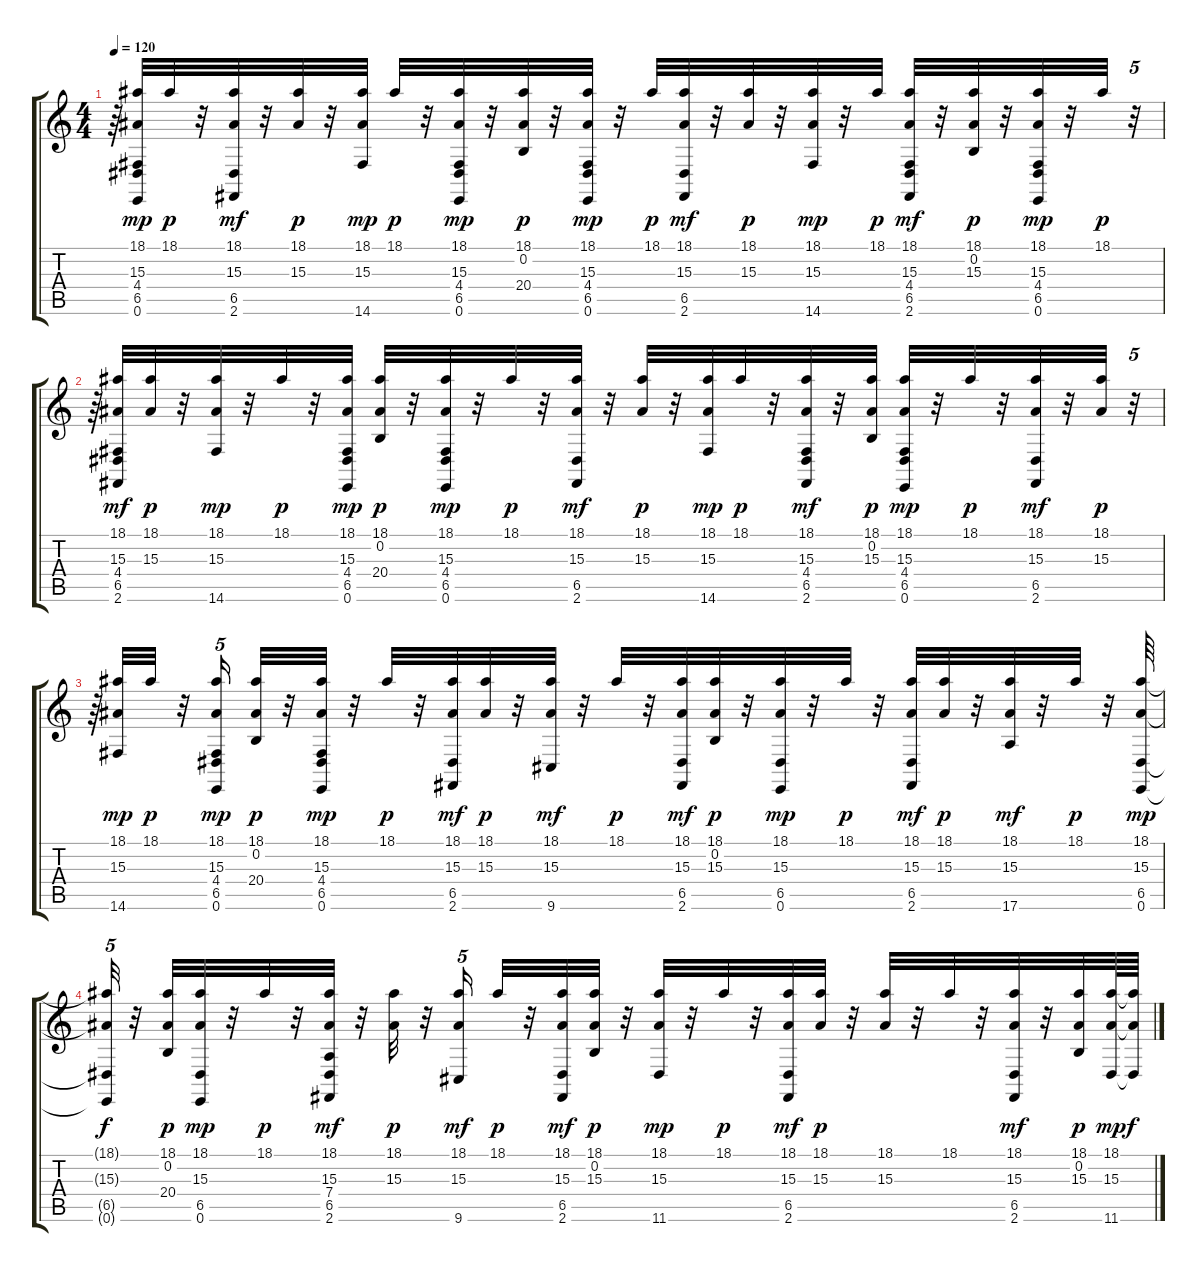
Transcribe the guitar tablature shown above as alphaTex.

\track "" {instrument drawbarorgan}
\staff {score tabs}
\tuning (E4 B3 G3 D3 A2 E2) {hide}
\ts (4 4)
\tempo 120
\clef g2
\ks c
r.64{dy p} (18.1 15.3 4.4 6.5 0.6).32{dy mp} 18.1.32{dy p} r.32 (18.1 15.3 6.5 2.6).32{dy mf} r.32 (18.1 15.3).32{dy p} r.32 (18.1 15.3 14.6).32{dy mp} 18.1.32{dy p} r.32 (18.1 15.3 4.4 6.5 0.6).32{dy mp} r.32 (18.1 0.2 20.4).32{dy p} r.32 (18.1 15.3 4.4 6.5 0.6).32{dy mp} r.32 18.1.32{dy p} (18.1 15.3 6.5 2.6).32{dy mf} r.32 (18.1 15.3).32{dy p} r.32 (18.1 15.3 14.6).32{dy mp} r.32 18.1.32{dy p} (18.1 15.3 4.4 6.5 2.6).32{dy mf} r.32 (18.1 0.2 15.3).32{dy p} r.32 (18.1 15.3 4.4 6.5 0.6).32{dy mp} r.32 18.1.32{dy p} r.32{tu (5 4)} |
r.64 (18.1 15.3 4.4 6.5 2.6).32{dy mf} (18.1 15.3).32{dy p} r.32 (18.1 15.3 14.6).32{dy mp} r.32 18.1.32{dy p} r.32 (18.1 15.3 4.4 6.5 0.6).32{dy mp} (18.1 0.2 20.4).32{dy p} r.32 (18.1 15.3 4.4 6.5 0.6).32{dy mp} r.32 18.1.32{dy p} r.32 (18.1 15.3 6.5 2.6).32{dy mf} r.32 (18.1 15.3).32{dy p} r.32 (18.1 15.3 14.6).32{dy mp} 18.1.32{dy p} r.32 (18.1 15.3 4.4 6.5 2.6).32{dy mf} r.32 (18.1 0.2 15.3).32{dy p} (18.1 15.3 4.4 6.5 0.6).32{dy mp} r.32 18.1.32{dy p} r.32 (18.1 15.3 6.5 2.6).32{dy mf} r.32 (18.1 15.3).32{dy p} r.32{tu (5 4)} |
r.64 (18.1 15.3 14.6).32{dy mp} 18.1.32{dy p} r.32 (18.1 15.3 4.4 6.5 0.6).16{tu (5 4) dy mp} (18.1 0.2 20.4).32{dy p} r.32 (18.1 15.3 4.4 6.5 0.6).32{dy mp} r.32 18.1.32{dy p} r.32 (18.1 15.3 6.5 2.6).32{dy mf} (18.1 15.3).32{dy p} r.32 (18.1 15.3 9.6).32{dy mf} r.32 18.1.32{dy p} r.32 (18.1 15.3 6.5 2.6).32{dy mf} (18.1 0.2 15.3).32{dy p} r.32 (18.1 15.3 6.5 0.6).32{dy mp} r.32 18.1.32{dy p} r.32 (18.1 15.3 6.5 2.6).32{dy mf} (18.1 15.3).32{dy p} r.32 (18.1 15.3 17.6).32{dy mf} r.32 18.1.32{dy p} r.32 (18.1 15.3 6.5 0.6).64{dy mp} |
(18.1{t} 15.3{t} 6.5{t} 0.6{t}).32{tu (5 4) dy f} r.32 (18.1 0.2 20.4).32{dy p} (18.1 15.3 6.5 0.6).32{dy mp} r.32 18.1.32{dy p} r.32 (18.1 15.3 7.4 6.5 2.6).32{dy mf} r.32 (18.1 15.3).32{dy p} r.32 (18.1 15.3 9.6).16{tu (5 4) dy mf} 18.1.32{dy p} r.32 (18.1 15.3 6.5 2.6).32{dy mf} (18.1 0.2 15.3).32{dy p} r.32 (18.1 15.3 11.6).32{dy mp} r.32 18.1.32{dy p} r.32 (18.1 15.3 6.5 2.6).32{dy mf} (18.1 15.3).32{dy p} r.32 (18.1 15.3).32 r.32 18.1.32 r.32 (18.1 15.3 6.5 2.6).32{dy mf} r.32 (18.1 0.2 15.3).32{dy p} (18.1 15.3 11.6).64{dy mp} (18.1{t} 15.3{t} 11.6{t}).64{dy f}
